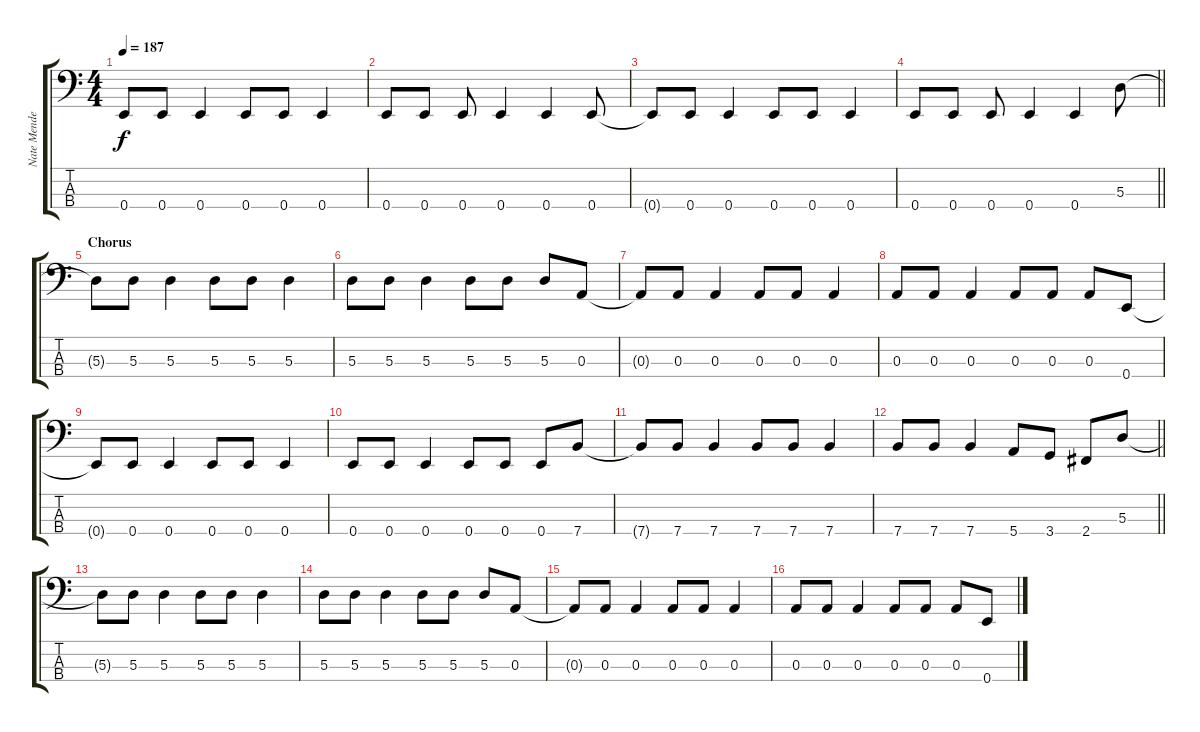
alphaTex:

\track ("Nate Mendel" "Nate Mende") {instrument electricbasspick}
\staff {score tabs}
\tuning (G2 D2 A1 E1) {hide}
\ts (4 4)
\tempo 187
\clef f4
\ks c
0.4{t}.8{dy f} 0.4.8 0.4.4 0.4.8 0.4.8 0.4.4 |
0.4.8 0.4.8 0.4.8 0.4.4 0.4.4 0.4.8 |
0.4{t}.8 0.4.8 0.4.4 0.4.8 0.4.8 0.4.4 |
\barLineRight lightlight
0.4.8 0.4.8 0.4.8 0.4.4 0.4.4 5.3.8 |
\section ("" "Chorus")
5.3{t}.8 5.3.8 5.3.4 5.3.8 5.3.8 5.3.4 |
5.3.8 5.3.8 5.3.4 5.3.8 5.3.8 5.3.8 0.3.8 |
0.3{t}.8 0.3.8 0.3.4 0.3.8 0.3.8 0.3.4 |
0.3.8 0.3.8 0.3.4 0.3.8 0.3.8 0.3.8 0.4.8 |
0.4{t}.8 0.4.8 0.4.4 0.4.8 0.4.8 0.4.4 |
0.4.8 0.4.8 0.4.4 0.4.8 0.4.8 0.4.8 7.4.8 |
7.4{t}.8 7.4.8 7.4.4 7.4.8 7.4.8 7.4.4 |
\barLineRight lightlight
7.4.8 7.4.8 7.4.4 5.4.8 3.4.8 2.4.8 5.3.8 |
5.3{t}.8 5.3.8 5.3.4 5.3.8 5.3.8 5.3.4 |
5.3.8 5.3.8 5.3.4 5.3.8 5.3.8 5.3.8 0.3.8 |
0.3{t}.8 0.3.8 0.3.4 0.3.8 0.3.8 0.3.4 |
0.3.8 0.3.8 0.3.4 0.3.8 0.3.8 0.3.8 0.4.8
